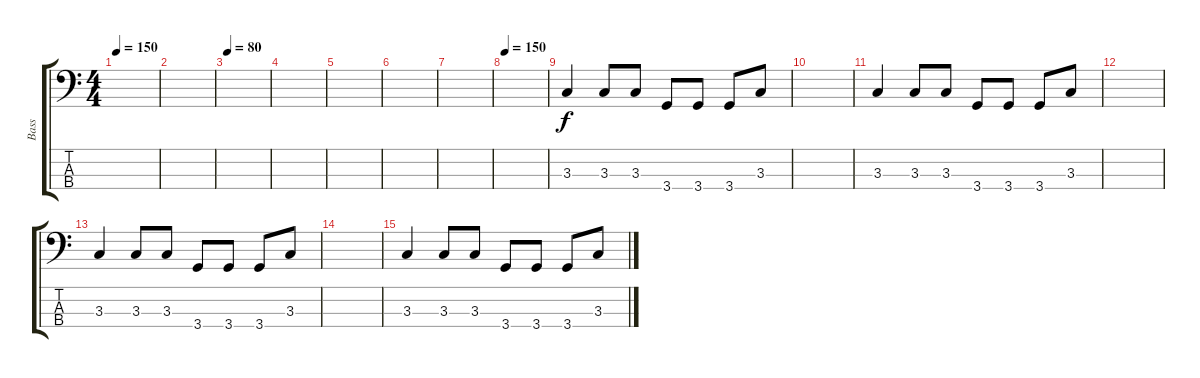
\track ("Bass" "Bass") {instrument electricbasspick}
\staff {score tabs}
\tuning (G2 D2 A1 E1) {hide}
\ts (4 4)
\tempo 150
\tempo 80
\tempo 150
\clef f4
\ks c
|
|
\tempo 80
|
|
|
|
|
\tempo 150
|
3.3.4 3.3.8 3.3.8 3.4.8 3.4.8 3.4.8 3.3.8 |
|
3.3.4 3.3.8 3.3.8 3.4.8 3.4.8 3.4.8 3.3.8 |
|
3.3.4 3.3.8 3.3.8 3.4.8 3.4.8 3.4.8 3.3.8 |
|
3.3.4 3.3.8 3.3.8 3.4.8 3.4.8 3.4.8 3.3.8
